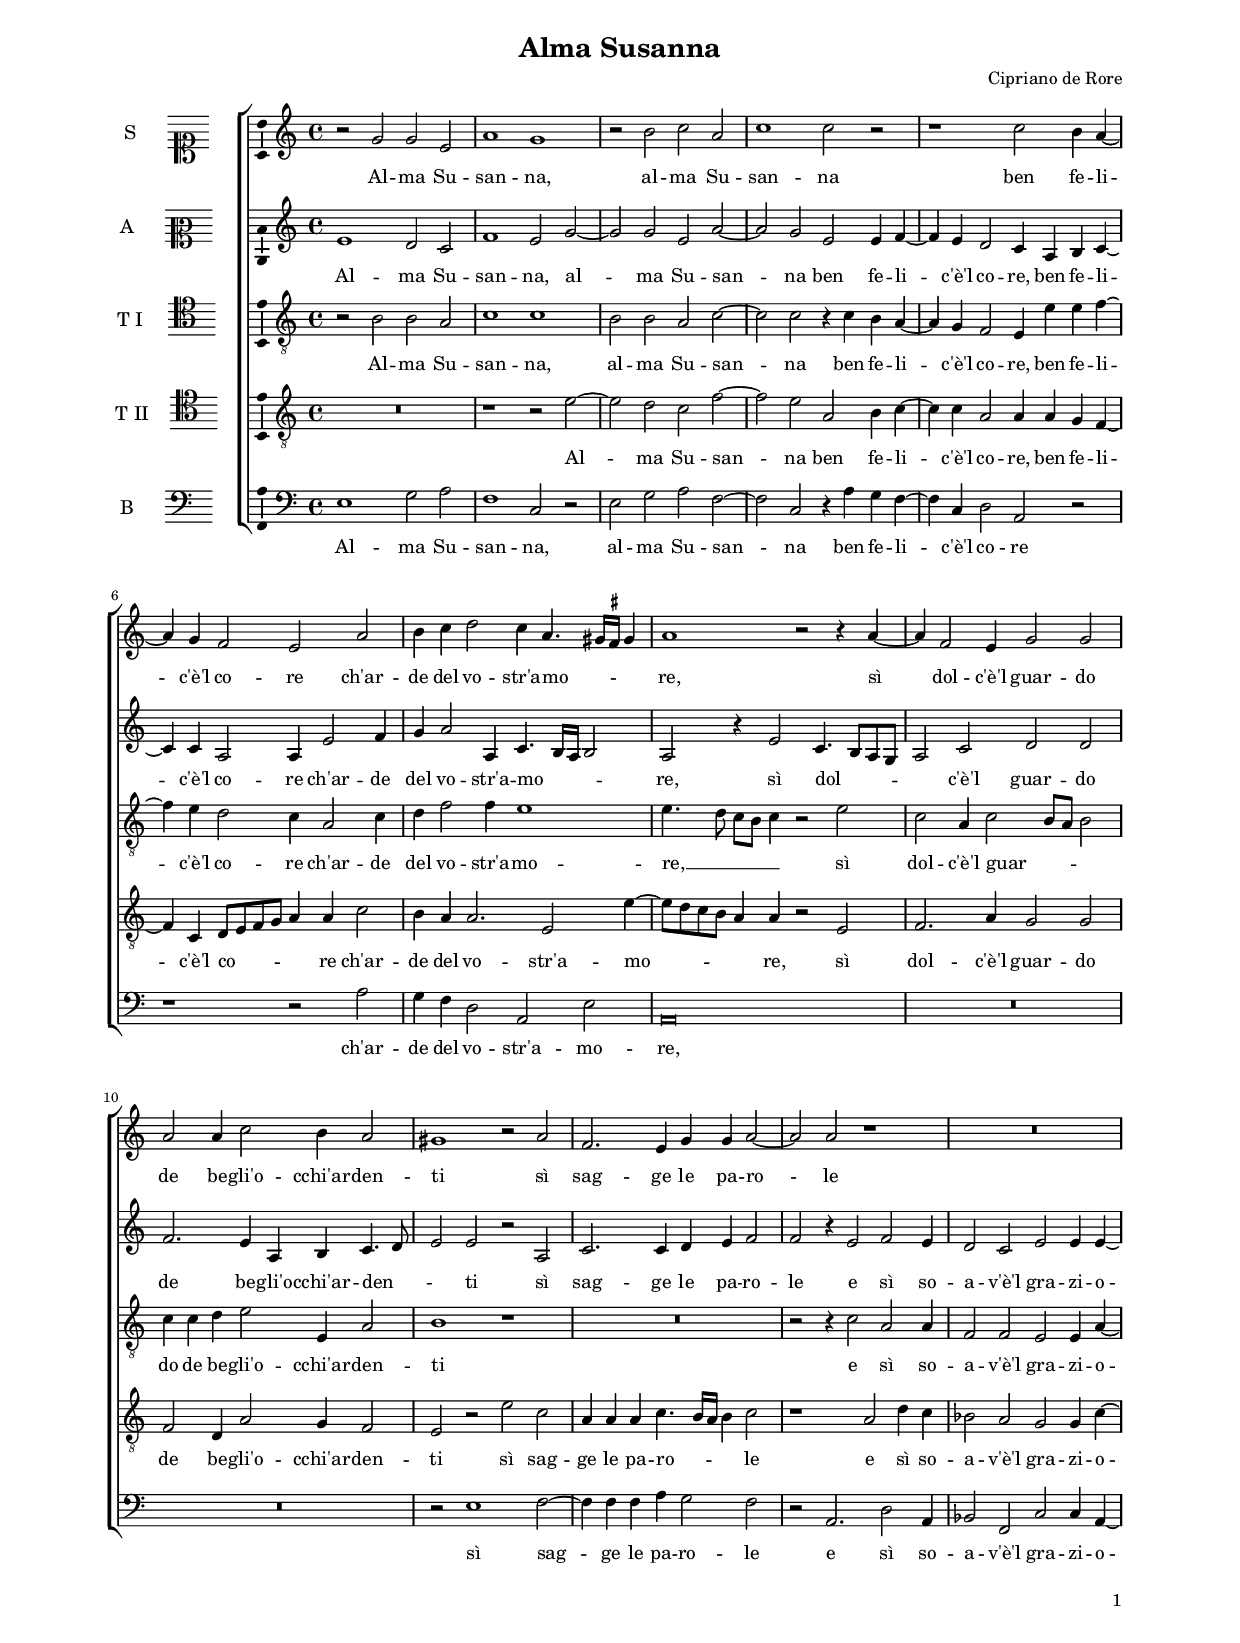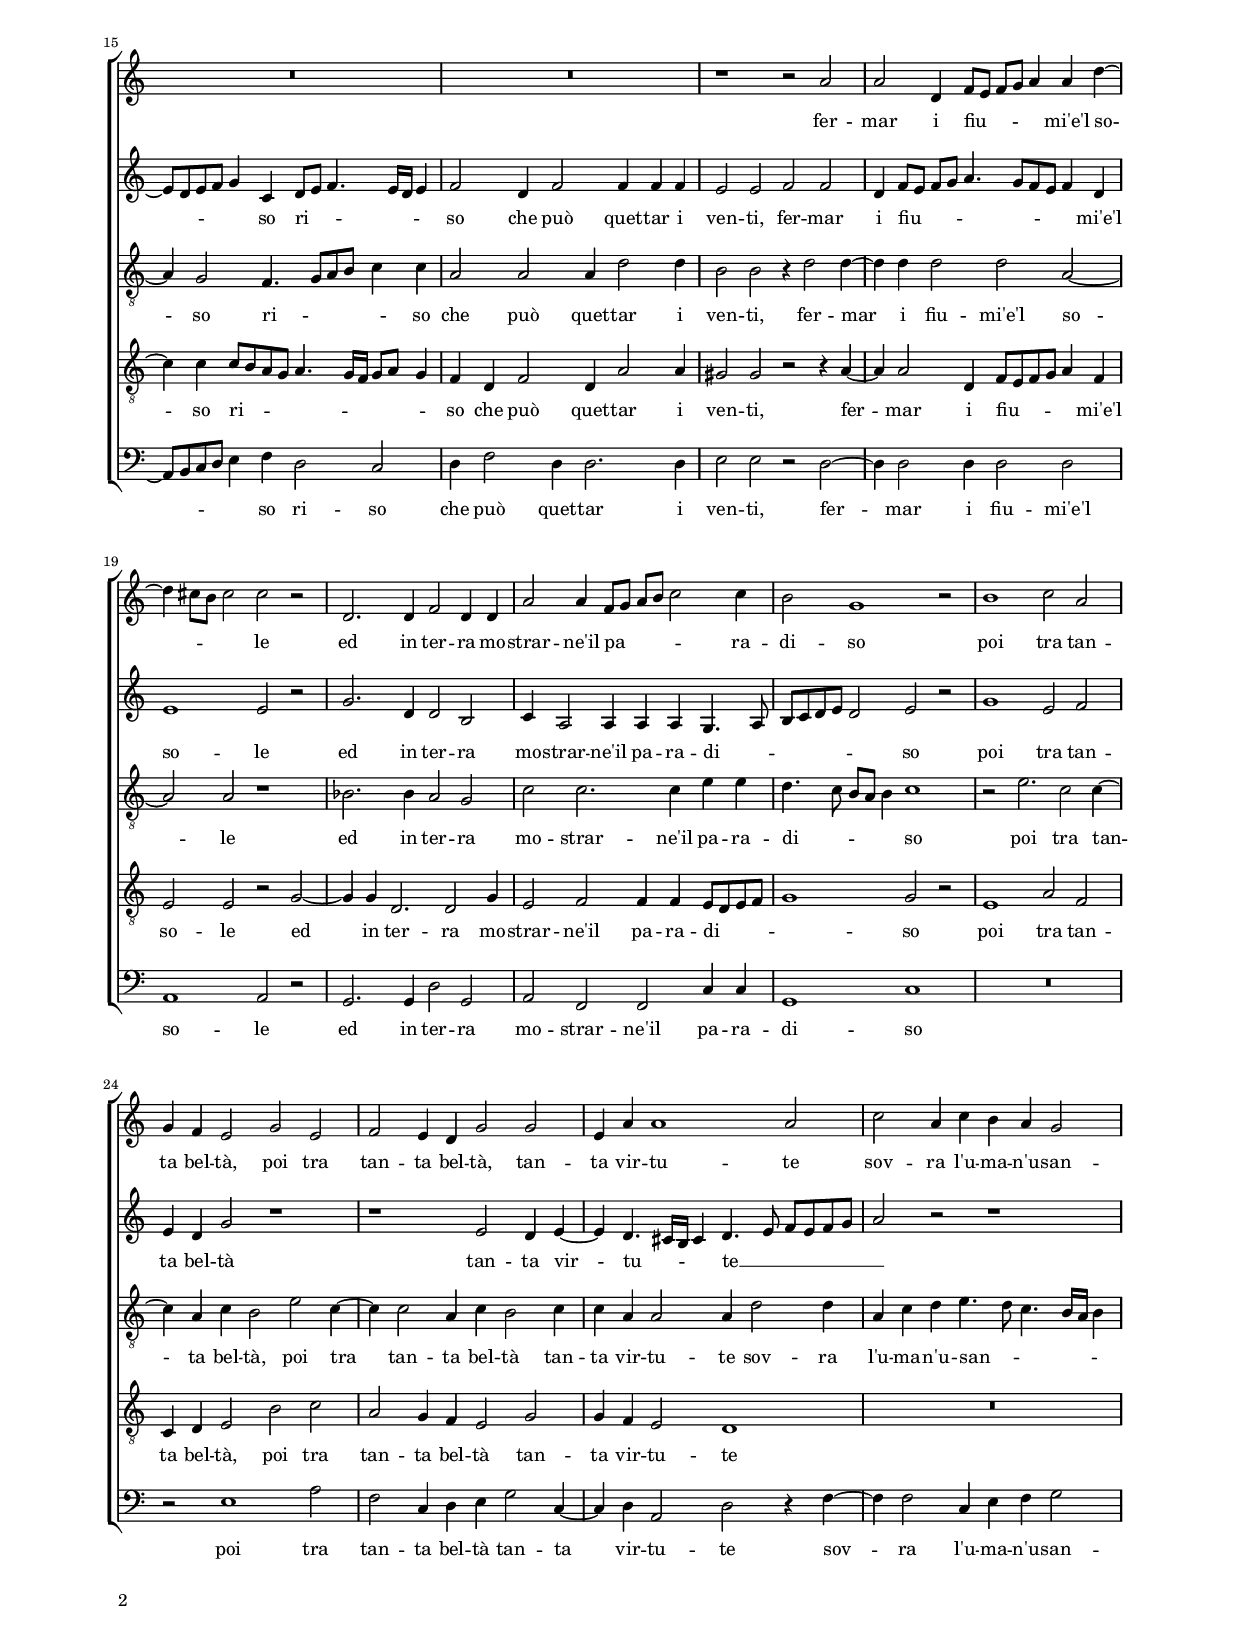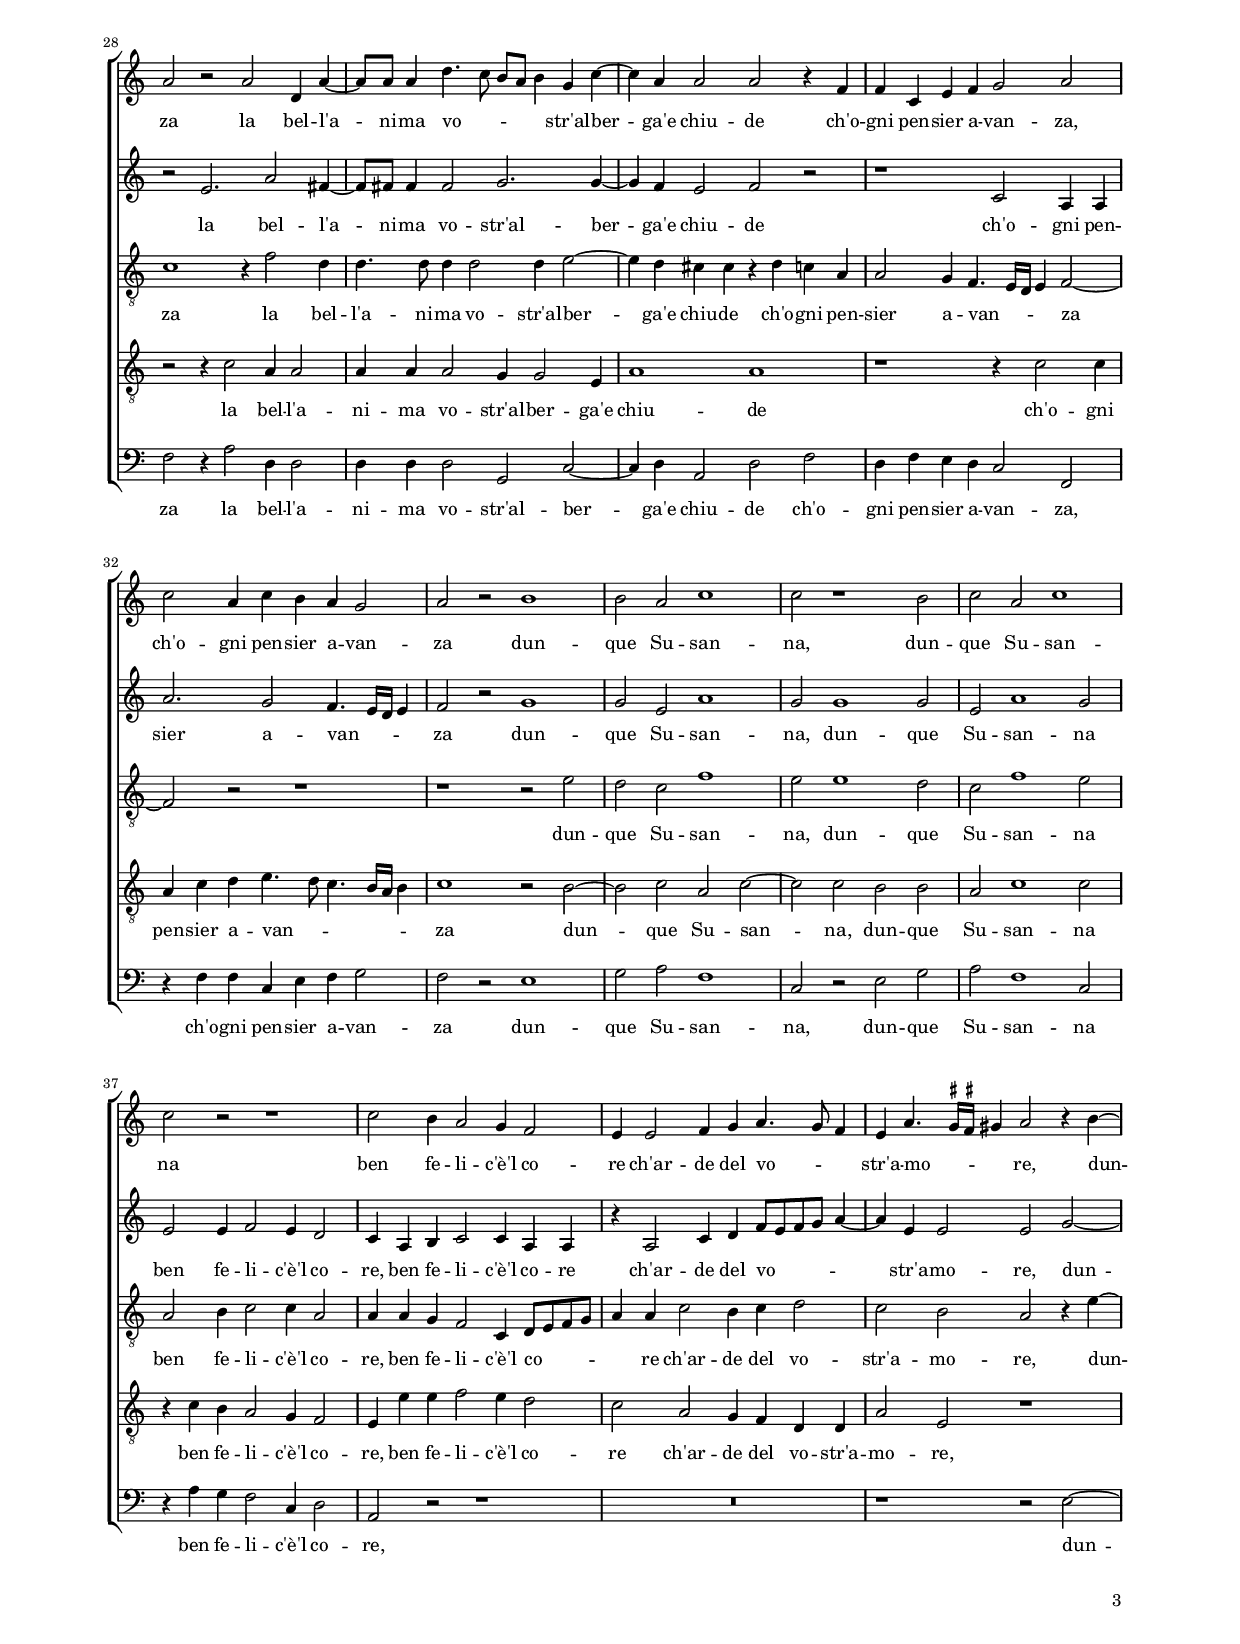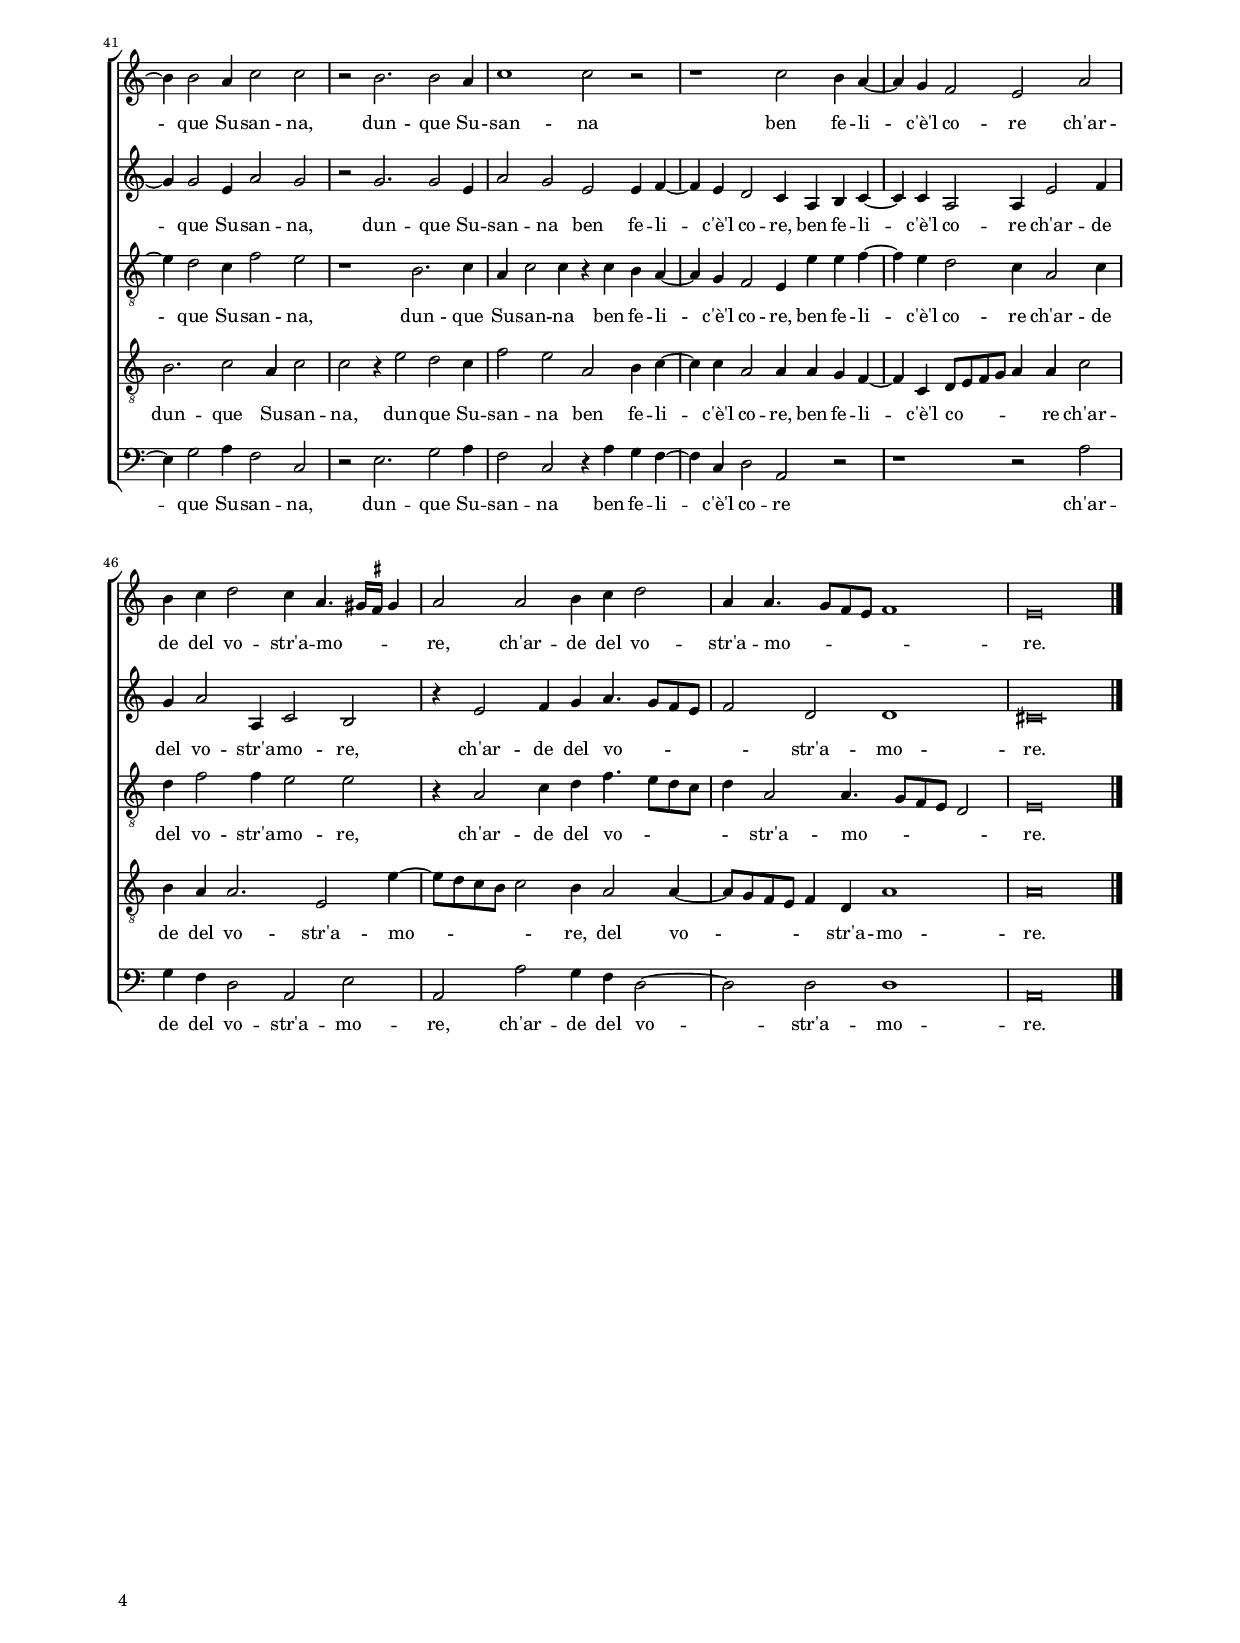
\header
{
  title="Alma Susanna"
  composer="Cipriano de Rore"
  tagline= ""
}

\version "2.24.1"
\include "deutsch.ly"
#(set-global-staff-size 15)
% #(set-default-paper-size "letter")
#(ly:set-option 'point-and-click #f)


\paper
	{
	top-margin = 1.8 \cm
	bottom-margin = 1.2 \cm
	left-margin = 2 \cm
	right-margin = 2 \cm
	ragged-bottom = ##f
	ragged-last-bottom = ##t
	print-page-number = ##f
	system-system-spacing = #'((basic-distance . 16) (minimum-distance . 14) (padding . 5) (strechability . 150))
	oddFooterMarkup=\markup   \fill-line { "" \fromproperty #'page:page-number-string }
	evenFooterMarkup=\markup  \fill-line { \fromproperty #'page:page-number-string "" }
	last-bottom-spacing = #'((basic-distance . 12) (minimum-distance . 7) (padding . 4))
%	systems-per-page = 3
%	min-systems-per-page = 3
	markup-system-spacing.basic-distance = #12
	}

	
global = {
	\key c \major
	\time 4/4 \set Score.measureLength = #(ly:make-moment 2/1)
	\skip 1*2*49 \bar "|."
	}

	ficta = { \once \set suggestAccidentals = ##t }

	forget = #(define-music-function (music) (ly:music?) #{
		\accidentalStyle forget
		$music
		\accidentalStyle default
		#})



incipitcantus = \markup { \score {
	{
	\set Staff.instrumentName = \markup { \fontsize #1 "S" }
	\key c \major
	\clef soprano
	s4 \bar ""
	}
	\layout  {
	raggedright = ##t
	indent = 1.2 \cm
	line-width = 2\cm
	\context { \Staff \remove Time_signature_engraver }
	\override Staff.Clef.Y-extent = #'(0 . 0)
	}} \hspace #1 }

      
incipitaltus = \markup { \score {
	{
	\set Staff.instrumentName = \markup { \fontsize #1 "A" }
	\key c \major
	\clef mezzosoprano
	s4 \bar ""
	}
	\layout  {
	raggedright = ##t
	indent = 1.2 \cm
	line-width = 2\cm
	\context { \Staff \remove Time_signature_engraver }
	\override Staff.Clef.Y-extent = #'(0 . 0)
	}} \hspace #1 }


incipittenor = \markup { \score {
	{
	\set Staff.instrumentName = \markup { \fontsize #1 "T I" }
	\key c \major
	\clef tenor
	s4 \bar ""
	}
	\layout  {
	raggedright = ##t
	indent = 1.2 \cm
	line-width = 2\cm
	\context { \Staff \remove Time_signature_engraver }
	\override Staff.Clef.Y-extent = #'(0 . 0)
	}} \hspace #1 }
      
      
incipitquintus = \markup { \score {
	{
	\set Staff.instrumentName = \markup { \fontsize #1 "T II" }
	\key c \major
	\clef tenor
	s4 \bar ""
	}
	\layout  {
	raggedright = ##t
	indent = 1.2 \cm
	line-width = 2\cm
	\context { \Staff \remove Time_signature_engraver }
	\override Staff.Clef.Y-extent = #'(0 . 0)
	}} \hspace #1 }
      
      
incipitbassus = \markup { \score {
	{
	\set Staff.instrumentName = \markup { \fontsize #1 "B" }
	\key c \major
	\clef bass
	s4 \bar ""
	}
	\layout  {
	raggedright = ##t
	indent = 1.2 \cm
	line-width = 2\cm
	\context { \Staff \remove Time_signature_engraver }
	\override Staff.Clef.Y-extent = #'(0 . 0)
	}} \hspace #1 }


cantus =  \relative c''
	{
	r2 g g e
	a1 g
	r2 h c a
	c1 c2 r
%5
	r1 c2 h4 a~ |
	a4 g f2 e a
	h4 c d2 c4 a4. gis16 \ficta fis gis4
	a1 r2 r4 a~
	a4 f2 e4 g2 g
%10
	a2 a4 c2 h4 a2 |
	gis1 r2 a
	f2. e4 g g a2~
	a2 a r1
	R\breve
%15
	R\breve |
	R\breve
	r1 r2 a
	a2 d,4 f8 e f g a4 a d~
	d4 cis8 h cis2 cis r
%20
	d,2. d4 f2 d4 d |
	a'2 a4 f8 g a h c2 c4
	h2 g1 r2
	h1 c2 a
	g4 f e2 g e2
%25
	f2 e4 d g2 g |
	e4 a a1 a2
	c2 a4 c h a g2
	a2 r a d,4 a'~
	a8 a a4 d4. c8 h a h4 g4 c~
%30
	c4 a a2 a r4 f |
	f4 c e f g2 a
	c2 a4 c h a g2
	a2 r h1
	h2 a c1
%35
	c2 r1 h2 |
	c2 a c1
	c2 r r1
	c2 h4 a2 g4 f2
	e4 e2 f4 g a4. g8 f4
%40
	e4 a4. \ficta gis16 \ficta fis gis!4 a2 r4 h~ |
	h4 h2 a4 c2 c
	r2 h2. h2 a4
	c1 c2 r
	r1 c2 h4 a~
%45
	a4 g f2 e a |
	h4 c d2 c4 a4. gis16 \ficta fis gis4
	a2 a h4 c d2
	a4 a4. g8 f e f1
	e\breve |
	}


altus =  \relative c'
	{
	e1 d2 c
	f1 e2 g~
	g2 g e a~
	a2 g e e4 f~
%5
	f4 e d2 c4 a h c~
	c4 c a2 a4 e'2 f4
	g4 a2 a,4 c4. h16 a h2
	a2 r4 e'2 c4. h8 a g
	a2 c d d
%10
	f2. e4 a, h c4. d8 |
	e2 e r a,
	c2. c4 d e f2
	f2 r4 e2 f e4
	d2 c e e4 e~
%15
	e8 d e f g4 c, d8 e f4. e16 d e4 |
	f2 d4 f2 f4 f f
	e2 e f f
	d4 f8 e f g a4. g8 f e f4 d
	e1 e2 r
%20
	g2. d4 d2 h |
	c4 a2 a4 a a g4. a8
	h8 c d e d2 e r
	g1 e2 f
	e4 d g2 r1
%25
	r1 e2 d4 e~ |
	e4 d4. cis16 h cis4 d4. e8 f[ e f g]
	a2 r r1
	r2 e2. a2 fis4~
	fis8 fis fis4 fis2 g2. g4~
%30
	g4 f e2 f r |
	r1 c2 a4 a
	a'2. g2 f4. e16 d e4
	f2 r g1
	g2 e a1
%35
	g2 g1 g2 |
	e2 a1 g2
	e2 e4 f2 e4 d2
	c4 a h c2 c4 a a
	r4 a2 c4 d f8 e f g a4~
%40
	a4 e e2 e g~ |
	g4 g2 e4 a2 g
	r2 g2. g2 e4
	a2 g e e4 f~
	f4 e d2 c4 a h c~
%45
	c4 c a2 a4 e'2 f4 |
	g4 a2 a,4 c2 h
	r4 e2 f4 g a4. g8 f e
	f2 d d1
	cis\breve |
	}


tenor =  \relative c'
	{
	r2 h h a
	c1 c
	h2 h a c~
	c2 c r4 c h a~
%5
	a4 g f2 e4 e' e f~ |
	f4 e d2 c4 a2 c4
	d4 f2 f4 e1
	e4. d8 c h c4 r2 e
	c2 a4 c2 h8 a h2
%10
	c4 c d e2 e,4 a2 |
	h1 r
	R\breve
	r2 r4 c2 a a4
	f2 f e e4 a~
%15
	a4 g2 f4. g8 a h c4 c |
	a2 a a4 d2 d4
	h2 h r4 d2 d4~
	d4 d d2 d a~
	a2 a r1
%20
	b2. b4 a2 g |
	c2 c2. c4 e e
	d4. c8 h a h4 c1
	r2 e2. c2 c4~
	c4 a c h2 e c4~
%25
	c4 c2 a4 c h2 c4 |
	c4 a a2 a4 d2 d4
	a4 c d e4. d8 c4. h16 a h4
	c1 r4 f2 d4
	d4. d8 d4 d2 d4 e2~
%30
	e4 d cis cis r d c a |
	a2 g4 f4. e16 d e4 f2~
	f2 r r1
	r1 r2 e'
	d2 c f1
%35
	e2 e1 d2 |
	c2 f1 e2
	a,2 h4 c2 c4 a2
	a4 a g f2 c4 d8 e f g
	a4 a c2 h4 c d2
%40
	c2 h a r4 e'~ |
	e4 d2 c4 f2 e
	r1 h2. c4
	a4 c2 c4 r c h a~
	a4 g f2 e4 e' e f~
%45
	f4 e d2 c4 a2 c4 |
	d4 f2 f4 e2 e
	r4 a,2 c4 d f4. e8 d c
	d4 a2 a4. g8 f e d2
	e\breve |
	}


quintus  =  \relative c'
	{
	R\breve
	r1 r2 e~
	e2 d c f~
	f2 e a, h4 c~
%5
	c4 c a2 a4 a g f~
	f4 c d8 e f g a4 a c2
	h4 a a2. e2 e'4~
	e8 d c h a4 a r2 e
	f2. a4 g2 g
%10
	f2 d4 a'2 g4 f2 |
	e2 r e' c
	a4 a a c4. h16 a h4 c2
	r1 a2 d4 c
	b2 a g g4 c~
%15
	c4 c c8 h a g a4. g16 f g8[ a] g4 |
	f4 d f2 d4 a'2 a4
	gis2 gis r r4 a~
	a4 a2 d,4 f8 e f g a4 f
	e2 e r g~
%20
	g4 g d2. d2 g4 |
	e2 f f4 f e8 d e f
	g1 g2 r
	e1 a2 f
	c4 d e2 h' c
%25
	a2 g4 f e2 g |
	g4 f e2 d1
	R\breve
	r2 r4 c'2 a4 a2
	a4 a a2 g4 g2 e4
%30
	a1 a |
	r1 r4 c2 c4
	a4 c d e4. d8 c4. h16 a h4
	c1 r2 h~
	h2 c a c~
%35
	c2 c h h |
	a2 c1 c2
	r4 c h a2 g4 f2
	e4 e' e f2 e4 d2
	c2 a g4 f d d
%40
	a'2 e r1 |
	h'2. c2 a4 c2
	c2 r4 e2 d c4
	f2 e a,2 h4 c~
	c4 c a2 a4 a g f~
%45
	f4 c d8 e f g a4 a c2 |
	h4 a a2. e2 e'4~
	e8 d c h c2 h4 a2 a4~
	a8 g f e f4 d a'1
	a\breve |
	}


bassus  =  \relative c
	{
	e1 g2 a
	f1 c2 r
	e2 g a f~
	f2 c r4 a' g f~
%5
	f4 c d2 a r |
	r1 r2 a'
	g4 f d2 a e'
	a,\breve
	R\breve
%10
	R\breve |
	r2 e'1 f2~
	f4 f f a g2 f
	r2 a,2. d2 a4
	b2 f c' c4 a~
%15
	a8 h c d e4 f d2 c |
	d4 f2 d4 d2. d4
	e2 e r d~
	d4 d2 d4 d2 d
	a1 a2 r
%20
	g2. g4 d'2 g, |
	a2 f f c'4 c
	g1 c
	R\breve
	r2 e1 a2
%25
	f2 c4 d e g2 c,4~ |
	c4 d a2 d r4 f~
	f4 f2 c4 e f g2
	f2 r4 a2 d,4 d2
	d4 d d2 g, c~
%30
	c4 d a2 d f |
	d4 f e d c2 f,
	r4 f' f c e f g2
	f2 r e1
	g2 a f1
%35
	c2 r e g |
	a2 f1 c2
	r4 a' g f2 c4 d2
	a2 r r1
	R\breve
%40
	r1 r2 e'~ |
	e4 g2 a4 f2 c
	r2 e2. g2 a4
	f2 c r4 a' g f~
	f4 c d2 a r
%45
	r1 r2 a' |
	g4 f d2 a e'
	a,2 a' g4 f d2~
	d2 d d1
	a\breve |
	}


lyricscantus = \lyricmode {
	Al -- ma Su -- san -- na,
	al -- ma Su -- san -- na
	ben fe -- li -- c'è'l co -- re
	ch'ar -- de del vo -- str'a -- mo -- _ _ _ re,
	sì dol -- c'è'l guar -- do de be -- gli'o -- cchi'ar -- den -- ti
	sì sag -- ge le pa -- ro -- le
	fer -- mar i fiu -- _ _ _ _ mi'e'l so -- _ _ _ le
	ed in ter -- ra mo -- strar -- ne'il pa -- _ _ _ _ ra -- di -- so
	poi tra tan -- ta bel -- tà,
	poi tra tan -- ta bel -- tà, tan -- ta vir -- tu -- te
	sov -- ra l'u -- ma -- n'u -- san -- za
	la bel -- l'a -- ni -- ma vo -- _ _ _ _ str'al -- ber -- ga'e chiu -- de
	ch'o -- gni pen -- sier a -- van -- za,
	ch'o -- gni pen -- sier a -- van -- za
	dun -- que Su -- san -- na,
	dun -- que Su -- san -- na
	ben fe -- li -- c'è'l co -- re
	ch'ar -- de del vo -- _ _ str'a -- mo -- _ _ _ re,
	dun -- que Su -- san -- na,
	dun -- que Su -- san -- na
	ben fe -- li -- c'è'l co -- re
	ch'ar -- de del vo -- str'a -- mo -- _ _ _ re,
	ch'ar -- de del vo -- str'a -- mo -- _ _ _ _ re.
	}


lyricsaltus = \lyricmode {
	Al -- ma Su -- san -- na,
	al -- ma Su -- san -- na
	ben fe -- li -- c'è'l co -- re,
	ben fe -- li -- c'è'l co -- re
	ch'ar -- de del vo -- str'a -- mo -- _ _ _ re,
	sì dol -- _ _ _ _ c'è'l guar -- do de be -- gli'o -- cchi'ar -- den -- _ _ ti
	sì sag -- ge le pa -- ro -- le
	e sì so -- a -- v'è'l gra -- zi -- o -- _ _ _ _ so ri -- _ _ _ _ _ so
	che può quet -- tar i ven -- ti, fer -- mar i fiu -- _ _ _ _ _ _ _ _ mi'e'l so -- le
	ed in ter -- ra mo -- strar -- ne'il pa -- ra -- di -- _ _ _ _ _ _ so
	poi tra tan -- ta bel -- tà tan -- ta vir -- tu -- _ _ _ te __ _ _ _ _ _ _
	la bel -- l'a -- ni -- ma vo -- str'al -- ber -- ga'e chiu -- de
	ch'o -- gni pen -- sier a -- van -- _ _ _ za
	dun -- que Su -- san -- na,
	dun -- que Su -- san -- na
	ben fe -- li -- c'è'l co -- re,
	ben fe -- li -- c'è'l co -- re
	ch'ar -- de del vo -- _ _ _ _ str'a -- mo -- re,
	dun -- que Su -- san -- na,
	dun -- que Su -- san -- na
	ben fe -- li -- c'è'l co -- re,
	ben fe -- li -- c'è'l co -- re
	ch'ar -- de del vo -- str'a -- mo -- re,
	ch'ar -- de del vo -- _ _ _ _ str'a -- mo -- re.
	}


lyricstenor = \lyricmode {
	Al -- ma Su -- san -- na,
	al -- ma Su -- san -- na
	ben fe -- li -- c'è'l co -- re,
	ben fe -- li -- c'è'l co -- re
	ch'ar -- de del vo -- str'a -- mo -- re, __ _ _ _ _
	sì dol -- c'è'l guar -- _ _ _ do de be -- gli'o -- cchi'ar -- den -- ti
	e sì so -- a -- v'è'l gra -- zi -- o -- so ri -- _ _ _ _ so
	che può quet -- tar i ven -- ti, fer -- mar i fiu -- mi'e'l so -- le
	ed in ter -- ra mo -- strar -- ne'il pa -- ra -- di -- _ _ _ _ so
	poi tra tan -- ta bel -- tà,
	poi tra tan -- ta bel -- tà tan -- ta vir -- tu -- te
	sov -- ra l'u -- ma -- n'u -- san -- _ _ _ _ _ za
	la bel -- l'a -- ni -- ma vo -- str'al -- ber -- ga'e chiu -- de
	ch'o -- gni pen -- sier a -- van -- _ _ _ za
	dun -- que Su -- san -- na,
	dun -- que Su -- san -- na
	ben fe -- li -- c'è'l co -- re,
	ben fe -- li -- c'è'l co -- _ _ _ _ re
	ch'ar -- de del vo -- str'a -- mo -- re,
	dun -- que Su -- san -- na,
	dun -- que Su -- san -- na
	ben fe -- li -- c'è'l co -- re,
	ben fe -- li -- c'è'l co -- re
	ch'ar -- de del vo -- str'a -- mo -- re,
	ch'ar -- de del vo -- _ _ _ _ str'a -- mo -- _ _ _ _ re.
	}


lyricsquintus = \lyricmode {
	Al -- ma Su -- san -- na
	ben fe -- li -- c'è'l co -- re,
	ben fe -- li -- c'è'l co -- _ _ _ _ re
	ch'ar -- de del vo -- str'a -- mo -- _ _ _ _ re,
	sì dol -- c'è'l guar -- do de be -- gli'o -- cchi'ar -- den -- ti
	sì sag -- ge le pa -- ro -- _ _ _ le
	e sì so -- a -- v'è'l gra -- zi -- o -- so ri -- _ _ _ _ _ _ _ _ _ so
	che può quet -- tar i ven -- ti, fer -- mar i fiu -- _ _ _ _ mi'e'l so -- le
	ed in ter -- ra mo -- strar -- ne'il pa -- ra -- di -- _ _ _ _ so
	poi tra tan -- ta bel -- tà,
	poi tra tan -- ta bel -- tà tan -- ta vir -- tu -- te
	la bel -- l'a -- ni -- ma vo -- str'al -- ber -- ga'e chiu -- de
	ch'o -- gni pen -- sier a -- van -- _ _ _ _ _ za
	dun -- que Su -- san -- na,
	dun -- que Su -- san -- na
	ben fe -- li -- c'è'l co -- re,
	ben fe -- li -- c'è'l co -- re
	ch'ar -- de del vo -- str'a -- mo -- re,
	dun -- que Su -- san -- na,
	dun -- que Su -- san -- na
	ben fe -- li -- c'è'l co -- re,
	ben fe -- li -- c'è'l co -- _ _ _ _ re
	ch'ar -- de del vo -- str'a -- mo -- _ _ _ _ re,
	del vo -- _ _ _ _ str'a -- mo -- re.
	}


lyricsbassus = \lyricmode {
	Al -- ma Su -- san -- na,
	al -- ma Su -- san -- na
	ben fe -- li -- c'è'l co -- re
	ch'ar -- de del vo -- str'a -- mo -- re,
	sì sag -- ge le pa -- ro -- le
	e sì so -- a -- v'è'l gra -- zi -- o -- _ _ _ _ so ri -- so
	che può quet -- tar i ven -- ti, fer -- mar i fiu -- mi'e'l so -- le
	ed in ter -- ra mo -- strar -- ne'il pa -- ra -- di -- so
	poi tra tan -- ta bel -- tà tan -- ta vir -- tu -- te
	sov -- ra l'u -- ma -- n'u -- san -- za
	la bel -- l'a -- ni -- ma vo -- str'al -- ber -- ga'e chiu -- de
	ch'o -- gni pen -- sier a -- van -- za,
	ch'o -- gni pen -- sier a -- van -- za
	dun -- que Su -- san -- na,
	dun -- que Su -- san -- na
	ben fe -- li -- c'è'l co -- re,
	dun -- que Su -- san -- na,
	dun -- que Su -- san -- na
	ben fe -- li -- c'è'l co -- re
	ch'ar -- de del vo -- str'a -- mo -- re,
	ch'ar -- de del vo -- str'a -- mo -- re.
	}


\score
{  
	\transpose c c {
	\new ChoirStaff \with { \override StaffGrouper.staff-staff-spacing.basic-distance = #12 }
	<<

	\new Staff << \global
	\new Voice="v1" {
		\set Staff.instrumentName=\incipitcantus
%		\set Staff.instrumentName= "S"
		\set Staff.midiInstrument = "reed organ"
		\clef violin
		\cantus }
	\new Lyrics \lyricsto "v1" {\lyricscantus }
	>>


	\new Staff << \global
	\new Voice="v2" {
		\set Staff.instrumentName=\incipitaltus
%		\set Staff.instrumentName= "A"
		\set Staff.midiInstrument = "reed organ"
		\clef violin 
		\altus}
	\new Lyrics \lyricsto "v2" {\lyricsaltus }
	>>


	\new Staff << \global
	\new Voice="v3" {
		\set Staff.instrumentName=\incipittenor
%		\set Staff.instrumentName= "T"
		\set Staff.midiInstrument = "reed organ"
		\clef "G_8"
		\tenor }
	\new Lyrics \lyricsto "v3" {\lyricstenor }
	>>


	\new Staff << \global
	\new Voice="v5" {
		\set Staff.instrumentName=\incipitquintus
%		\set Staff.instrumentName= "Q"
		\set Staff.midiInstrument = "reed organ"
		\clef "G_8"
		\quintus}
	\new Lyrics \lyricsto "v5" {\lyricsquintus }
	>>


	\new Staff << \global
	\new Voice="v4" {
		\set Staff.instrumentName=\incipitbassus
%		\set Staff.instrumentName= "B"
		\set Staff.midiInstrument = "reed organ"
		\clef bass 
		\bassus }
	\new Lyrics \lyricsto "v4" {\lyricsbassus}
	>>

	>>
	} % transpose

	\layout
	{
	indent = 2.2 \cm
	\context { \Lyrics \override VerticalAxisGroup.nonstaff-relatedstaff-spacing.padding = #1.4 }
%	\context { \Lyrics \override LyricText.font-size = #1 }
	\context { \Staff \override TimeSignature.break-visibility = #end-of-line-invisible }
	\context { \Staff \consists Ambitus_engraver }
	\context { \Score \override BarNumber.padding = #2 }
	\context { \Voice \override NoteHead.style = #'baroque }
	}

\midi
	{
	\tempo 4 = 110
	}

}


% EOF
